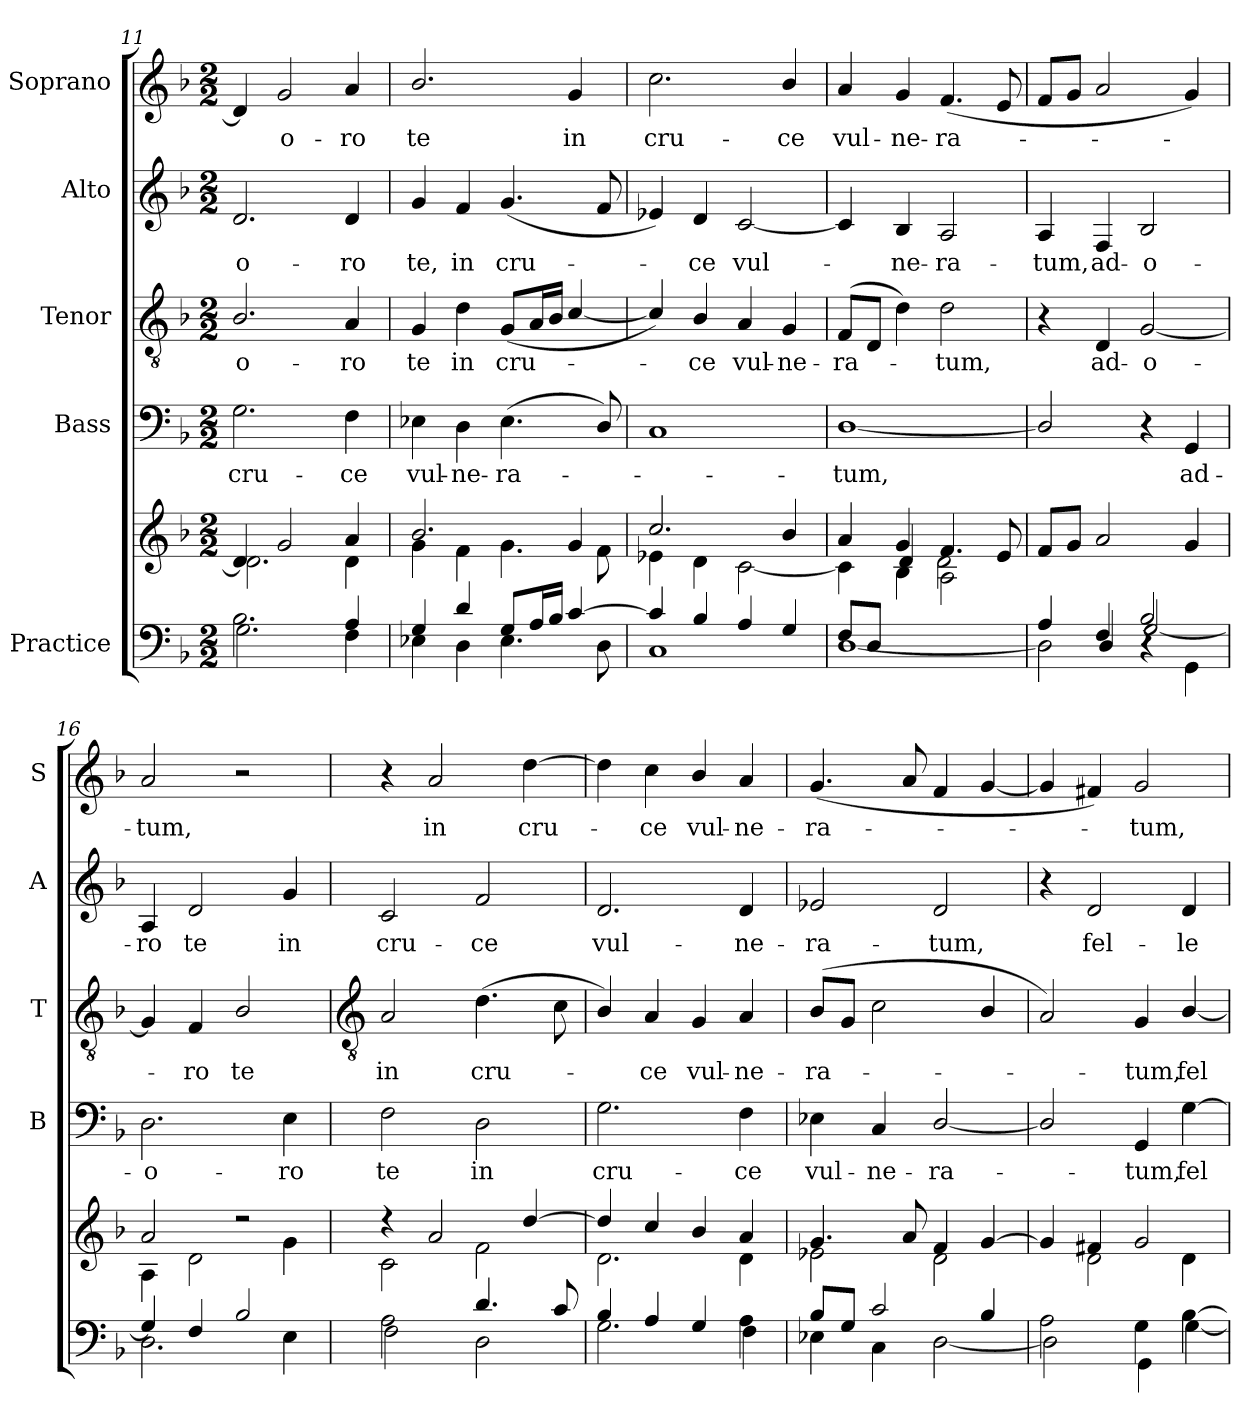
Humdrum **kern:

**kern	**kern	**kern	**text	**kern	**text	**kern	**text	**kern	**text
*part5	*part5	*part4	*part4	*part3	*part3	*part2	*part2	*part1	*part1
*staff6	*staff5	*staff4	*staff4	*staff3	*staff3	*staff2	*staff2	*staff1	*staff1
*I"Practice	*	*I"Bass	*	*I"Tenor	*	*I"Alto	*	*I"Soprano	*
*	*	*I'B	*	*I'T	*	*I'A	*	*I'S	*
*clefF4	*clefG2	*clefF4	*	*clefGv2	*	*clefG2	*	*clefG2	*
*k[b-]	*k[b-]	*k[b-]	*	*k[b-]	*	*k[b-]	*	*k[b-]	*
*F:	*F:	*F:	*	*F:	*	*F:	*	*F:	*
*M2/2	*M2/2	*M2/2	*	*M2/2	*	*M2/2	*	*M2/2	*
=11	=11	=11	=11	=11	=11	=11	=11	=11	=11
*^	*^	*	*	*	*	*	*	*	*
!	!	!	!	!	!LO:LY:b	!	!LO:LY:b	!	!LO:LY:b	!	!
2.B-\	2.G	4d]	2.d\	2.G	cru-	2.B-/	-o-	2.d	-o-	4d]	.
!	!	!	!	!	!	!	!	!	!	!	!LO:LY:b
.	.	2g	.	.	.	.	.	.	.	2g	-o-
!	!	!	!	!	!LO:LY:b	!	!LO:LY:b	!	!LO:LY:b	!	!LO:LY:b
4A	4F	4a	4d	4F	-ce	4A	-ro	4d	-ro	4a	-ro
=12	=12	=12	=12	=12	=12	=12	=12	=12	=12	=12	=12
!	!	!	!	!	!LO:LY:b	!	!LO:LY:b	!	!LO:LY:b	!	!LO:LY:b
4G	4E-X	2.b-/	4g\	4E-X	vul-	4G	te	4g	te,	2.b-/	te
!	!	!	!	!	!LO:LY:b	!	!LO:LY:b	!	!LO:LY:b	!	!
4d	4D	.	4f\	4D	-ne-	4d	in	4f	in	.	.
!	!	!	!	!	!LO:LY:b	!	!LO:LY:b	!	!LO:LY:b	!	!
8G/L	4.E-	.	4.g\	(<4.E-	-ra-	(<8GL	cru-	(<4.g	cru-	.	.
16A/L	.	.	.	.	.	16AL	.	.	.	.	.
16B-/JJ	.	.	.	.	.	16B-JJ	.	.	.	.	.
!	!	!	!	!	!	!	!	!	!	!	!LO:LY:b
[4c/	.	4g	.	.	.	[4c/	.	.	.	4g	in
.	8D\	.	8f\	8D/)	.	.	.	8f	.	.	.
=13	=13	=13	=13	=13	=13	=13	=13	=13	=13	=13	=13
!	!	!	!	!	!	!	!	!	!	!	!LO:LY:b
4c/]	1C	2.cc/	4e-X\	1C	.	4c/])	.	4e-X)	.	2.cc	cru-
!	!	!	!	!	!	!	!LO:LY:b	!	!LO:LY:b	!	!
4B-/	.	.	4d\	.	.	4B-/	ce	4d	ce	.	.
!	!	!	!	!	!	!	!LO:LY:b	!	!LO:LY:b	!	!
4A/	.	.	[2c\	.	.	4A	vul-	[2c	vul-	.	.
!	!	!	!	!	!	!	!LO:LY:b	!	!	!	!LO:LY:b
4G/	.	4b-/	.	.	.	4G	-ne-	.	.	4b-/	-ce
=14	=14	=14	=14	=14	=14	=14	=14	=14	=14	=14	=14
*	*	*	*^	*	*	*	*	*	*	*	*
!	!	!	!	!	!	!LO:LY:b	!	!LO:LY:b	!	!	!	!LO:LY:b
8F/L	[1D\	4a	4c\]	4ryy	[1D/	tum,	(>8FL	-ra-	4c]	.	4a	vul-
8D/J	.	.	.	.	.	.	8DJ	.	.	.	.	.
!	!	!	!	!	!	!	!	!	!	!LO:LY:b	!	!LO:LY:b
2.ryy	.	4g	4B-	4d/	.	.	4d)	.	4B-	ne-	4g	-ne-
!	!	!	!	!	!	!	!	!LO:LY:b	!	!LO:LY:b	!	!LO:LY:b
.	.	4.f	2A\	2d\	.	.	2d	tum,	2A	-ra-	(<4.f	-ra-
.	.	8e	.	.	.	.	.	.	.	.	8e	.
*	*	*v	*v	*v	*	*	*	*	*	*	*	*
=15	=15	=15	=15	=15	=15	=15	=15	=15	=15	=15
*	*^	*	*	*	*	*	*	*	*	*
!	!	!	!	!	!	!	!	!	!LO:LY:b	!	!
4A/	4ryy	2D\]	8fL	2D/]	.	4r	.	4A	-tum,	8fL	.
.	.	.	8gJ	.	.	.	.	.	.	8gJ	.
!	!	!	!	!	!	!	!LO:LY:b	!	!LO:LY:b	!	!
4F/	4D/	.	2a	.	.	4D	ad-	4F	ad-	2a	.
!	!	!	!	!	!	!	!LO:LY:b	!	!LO:LY:b	!	!
2B-/	[2G/	4r	.	4r	.	[2G	-o-	2B-	-o-	.	.
!	!	!	!	!	!LO:LY:b	!	!	!	!	!	!
.	.	4GG\	4g	4GG	ad-	.	.	.	.	4g)	.
=16	=16	=16	=16	=16	=16	=16	=16	=16	=16	=16	=16
*	*	*	*^	*	*	*	*	*	*	*	*
!	!	!	!	!	!	!LO:LY:b	!	!	!	!LO:LY:b	!	!LO:LY:b
*	*v	*v	*	*	*	*	*	*	*	*	*	*
4G/]	2.D	2a	4A\	2.D	-o-	4G]	.	4A	-ro	2a	tum,
!	!	!	!	!	!	!	!LO:LY:b	!	!LO:LY:b	!	!
4F/	.	.	2d\	.	.	4F	ro	2d	te	.	.
!	!	!	!	!	!	!	!LO:LY:b	!	!	!	!
2B-/	.	2r	.	.	.	2B-/	te	.	.	2r	.
!	!	!	!	!	!LO:LY:b	!	!	!	!LO:LY:b	!	!
.	4E	.	4g\	4E	-ro	.	.	4g	in	.	.
!!LO:LB:g=z
=17	=17	=17	=17	=17	=17	=17	=17	=17	=17	=17	=17
*	*	*	*	*	*	*clefGv2	*	*	*	*	*
!	!	!	!	!	!LO:LY:b	!	!LO:LY:b	!	!LO:LY:b	!	!
2A\	2F\	4r	2c\	2F	te	2A	in	2c	cru-	4r	.
!	!	!	!	!	!	!	!	!	!	!	!LO:LY:b
.	.	2a/	.	.	.	.	.	.	.	2a	in
!	!	!	!	!	!LO:LY:b	!	!LO:LY:b	!	!LO:LY:b	!	!
4.d/	2D\	.	2f\	2D	in	(>4.d	cru-	2f	-ce	.	.
!	!	!	!	!	!	!	!	!	!	!	!LO:LY:b
.	.	[4dd/	.	.	.	.	.	.	.	[4dd	cru-
8c/	.	.	.	.	.	8c	.	.	.	.	.
=18	=18	=18	=18	=18	=18	=18	=18	=18	=18	=18	=18
!	!	!	!	!	!LO:LY:b	!	!	!	!LO:LY:b	!	!
4B-/	2.G\	4dd/]	2.d\	2.G	cru-	4B-/)	.	2.d	vul-	4dd]	.
!	!	!	!	!	!	!	!LO:LY:b	!	!	!	!LO:LY:b
4A/	.	4cc/	.	.	.	4A	ce	.	.	4cc	ce
!	!	!	!	!	!	!	!LO:LY:b	!	!	!	!LO:LY:b
4G/	.	4b-/	.	.	.	4G	vul-	.	.	4b-/	vul-
!	!	!	!	!	!LO:LY:b	!	!LO:LY:b	!	!LO:LY:b	!	!LO:LY:b
4A\	4F\	4a/	4d	4F	-ce	4A	-ne-	4d	-ne-	4a	-ne-
=19	=19	=19	=19	=19	=19	=19	=19	=19	=19	=19	=19
!	!	!	!	!	!LO:LY:b	!	!LO:LY:b	!	!LO:LY:b	!	!LO:LY:b
8B-/L	4E-X\	4.g/	2e-X\	4E-X	vul-	(<8B-L	-ra-	2e-X	-ra-	(<4.g	-ra-
8G/J	.	.	.	.	.	8GJ	.	.	.	.	.
!	!	!	!	!	!LO:LY:b	!	!	!	!	!	!
2c/	4C\	.	.	4C	-ne-	2c	.	.	.	.	.
.	.	8a/	.	.	.	.	.	.	.	8a	.
!	!	!	!	!	!LO:LY:b	!	!	!	!LO:LY:b	!	!
.	[2D\	4f/	2d\	[2D/	-ra-	.	.	2d	-tum,	4f	.
4B-/	.	[4g/	.	.	.	4B-/	.	.	.	[4g	.
=20	=20	=20	=20	=20	=20	=20	=20	=20	=20	=20	=20
2A\	2D\]	4g/]	4ryy	2D/]	.	2A)	.	4r	.	4g]	.
!	!	!	!	!	!	!	!	!	!LO:LY:b	!	!
.	.	4f#X/	2d\	.	.	.	.	2d	fel-	4f#X)	.
!	!	!	!	!	!LO:LY:b	!	!LO:LY:b	!	!	!	!LO:LY:b
4G\	4GG\	2g/	.	4GG	tum,	4G	tum,	.	.	2g	tum,
!	!	!	!	!	!LO:LY:b	!	!LO:LY:b	!	!LO:LY:b	!	!
[4B-\	[4G\	.	4d	[4G	fel-	[4B-/	fel-	4d	-le	.	.
*v	*v	*	*	*	*	*	*	*	*	*	*
*	*v	*v	*	*	*	*	*	*	*	*
=	=	=	=	=	=	=	=	=	=
*-	*-	*-	*-	*-	*-	*-	*-	*-	*-
